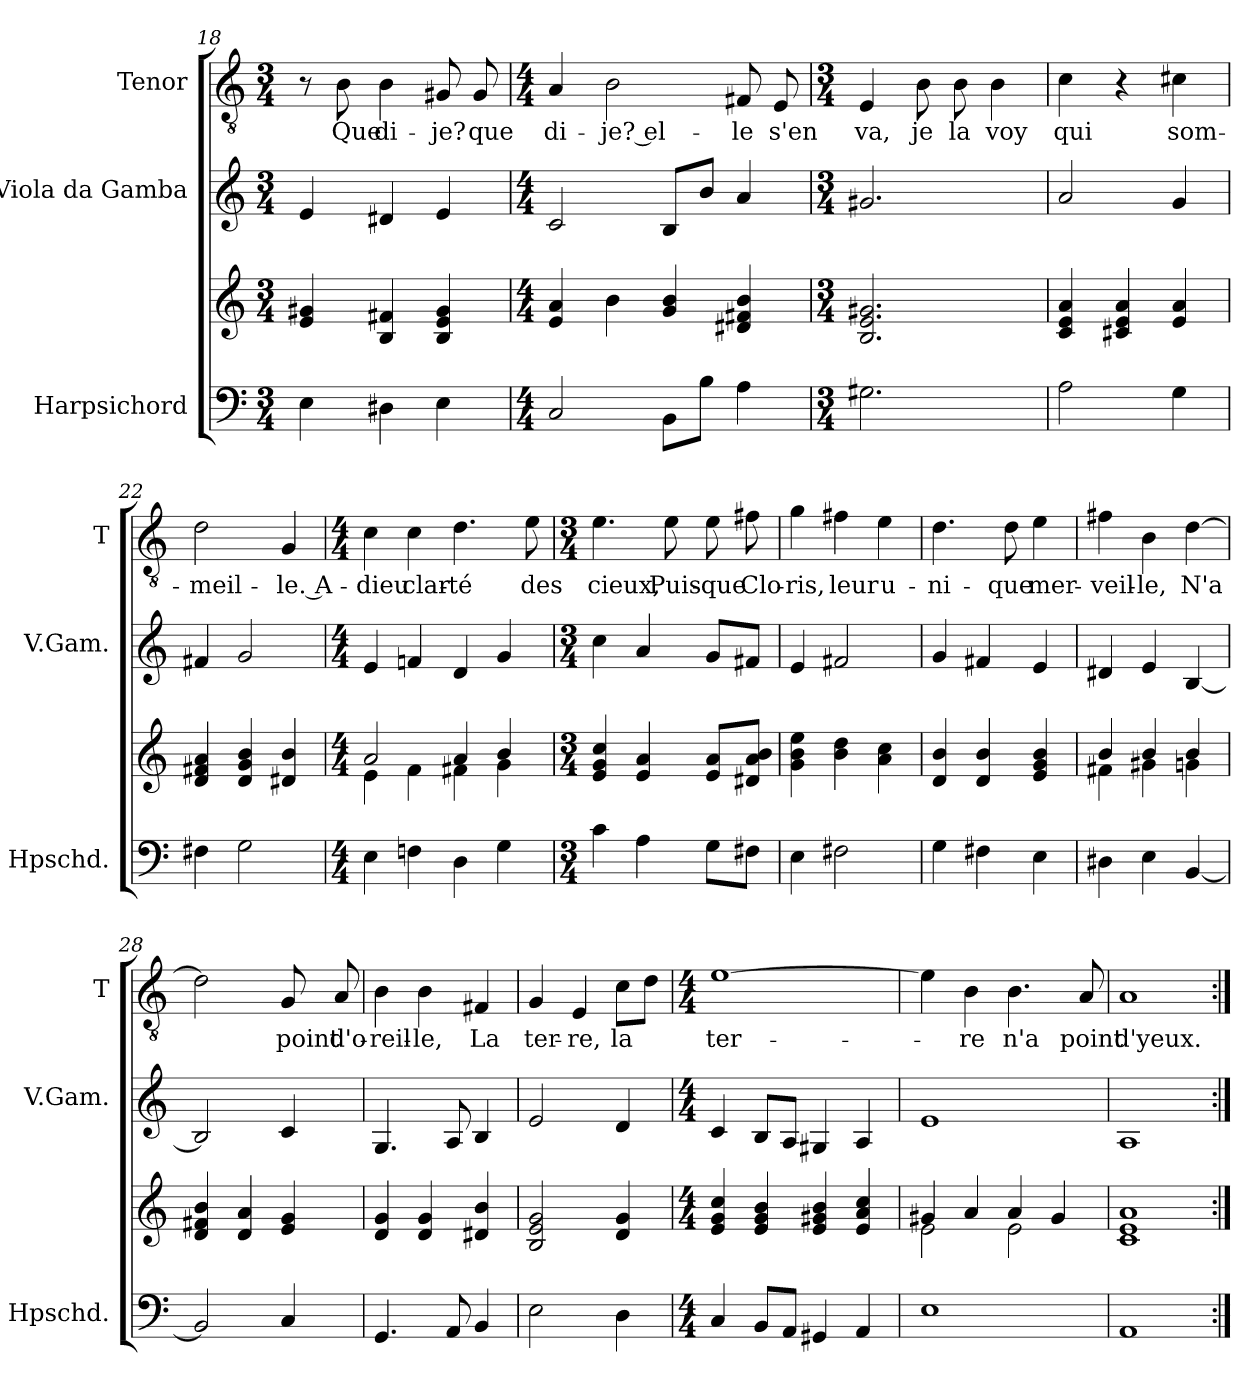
**kern	**kern	**kern	**kern	**text
*part3	*part3	*part2	*part1	*part1
*staff4	*staff3	*staff2	*staff1	*staff1
*I"Harpsichord	*	*I"Viola da Gamba	*I"Tenor	*
*I'Hpschd.	*	*I'V.Gam.	*I'T	*
*clefF4	*clefG2	*clefG2	*clefGv2	*
*	*	*ITrd7c12	*	*
*k[]	*k[]	*k[]	*k[]	*
*C:	*C:	*C:	*C:	*
*M3/4	*M3/4	*M3/4	*M3/4	*
=18	=18	=18	=18	=18
4E\	4e/ 4g#X/	4E/	8r	.
!	!	!	!	!LO:LY:b
.	.	.	8B\	Que
!	!	!	!	!LO:LY:b
4D#X\	4B/ 4f#X/	4D#X/	4B\	di-
!	!	!	!	!LO:LY:b
4E\	4B/ 4e/ 4g#/	4E/	8G#X/	-je?
!	!	!	!	!LO:LY:b
.	.	.	8G#/	que
=19	=19	=19	=19	=19
*M4/4	*M4/4	*M4/4	*M4/4	*
!	!	!	!	!LO:LY:b
2C/	4e/ 4a/	2C/	4A/	di-
!	!	!	!	!LO:LY:b
.	4b\	.	2B\	-je? el-
8BB\L	4g/ 4b/	8BB/L	.	.
8B\J	.	8B/J	.	.
!	!	!	!	!LO:LY:b
4A\	4d#X/ 4f#X/ 4b/	4A/	8F#X/	-le
!	!	!	!	!LO:LY:b
.	.	.	8E/	s'en
!!LO:LB:g=z
=20	=20	=20	=20	=20
*M3/4	*M3/4	*M3/4	*M3/4	*
!	!	!	!	!LO:LY:b
2.G#X\	2.B/ 2.e/ 2.g#X/	2.G#X/	4E/	va,
!	!	!	!	!LO:LY:b
.	.	.	8B\	je
!	!	!	!	!LO:LY:b
.	.	.	8B\	la
!	!	!	!	!LO:LY:b
.	.	.	4B\	voy
=21	=21	=21	=21	=21
!	!	!	!	!LO:LY:b
2A\	4c/ 4e/ 4a/	2A/	4c\	qui
.	4c#X/ 4e/ 4a/	.	4r	.
!	!	!	!	!LO:LY:b
4G\	4e/ 4a/	4G/	4c#X\	som-
=22	=22	=22	=22	=22
!	!	!	!	!LO:LY:b
4F#X\	4d/ 4f#X/ 4a/	4F#X/	2d\	-meil-
2G\	4d/ 4g/ 4b/	2G/	.	.
!	!	!	!	!LO:LY:b
.	4d#X/ 4b/	.	4G/	-le. A-
=23	=23	=23	=23	=23
*M4/4	*M4/4	*M4/4	*M4/4	*
*	*^	*	*	*
!	!	!	!	!	!LO:LY:b
4E\	2a/	4e\	4E/	4c\	-dieu
!	!	!	!	!	!LO:LY:b
4Fni\	.	4f\	4Fni/	4c\	clar-
!	!	!	!	!	!LO:LY:b
4D\	4a/	4f#X\	4D/	4.d\	-té
4G\	4b/	4g\	4G/	.	.
!	!	!	!	!	!LO:LY:b
.	.	.	.	8e\	des
*	*v	*v	*	*	*
=24	=24	=24	=24	=24
*M3/4	*M3/4	*M3/4	*M3/4	*
!	!	!	!	!LO:LY:b
4c\	4e/ 4g/ 4cc/	4c\	4.e\	cieux,
4A\	4e/ 4a/	4A/	.	.
!	!	!	!	!LO:LY:b
.	.	.	8e\	Puis-
!	!	!	!	!LO:LY:b
8G\L	8e/ 8a/L	8G/L	8e\	-que
!	!	!	!	!LO:LY:b
8F#X\J	8d#X/ 8a/ 8b/J	8F#X/J	8f#X\	Clo-
!!LO:PB:g=z
=25	=25	=25	=25	=25
!	!	!	!	!LO:LY:b
4E\	4g\ 4b\ 4ee\	4E/	4g\	-ris,
!	!	!	!	!LO:LY:b
2F#X\	4b\ 4dd\	2F#X/	4f#X\	leur
!	!	!	!	!LO:LY:b
.	4a\ 4cc\	.	4e\	u-
=26	=26	=26	=26	=26
!	!	!	!	!LO:LY:b
4G\	4d/ 4b/	4G/	4.d\	-ni-
4F#X\	4d/ 4b/	4F#X/	.	.
!	!	!	!	!LO:LY:b
.	.	.	8d\	-que
!	!	!	!	!LO:LY:b
4E\	4e/ 4g/ 4b/	4E/	4e\	mer-
=27	=27	=27	=27	=27
*	*^	*	*	*
!	!	!	!	!	!LO:LY:b
4D#X\	4b/	4f#X\	4D#X/	4f#X\	-veil-
!	!	!	!	!	!LO:LY:b
4E\	4b/	4g#X\	4E/	4B\	-le,
!	!	!	!	!	!LO:LY:b
[4BB/	4b/	4gn\	[4BB/	[4d\	N'a
*	*v	*v	*	*	*
=28	=28	=28	=28	=28
2BB/]	4d/ 4f#X/ 4b/	2BB/]	2d\]	.
.	4d/ 4a/	.	.	.
!	!	!	!	!LO:LY:b
4C/	4e/ 4g/	4C/	8G/	point
!	!	!	!	!LO:LY:b
.	.	.	8A/	d'o-
=29	=29	=29	=29	=29
!	!	!	!	!LO:LY:b
4.GG/	4d/ 4g/	4.GG/	4B\	-reil-
!	!	!	!	!LO:LY:b
.	4d/ 4g/	.	4B\	-le,
8AA/	.	8AA/	.	.
!	!	!	!	!LO:LY:b
4BB/	4d#X/ 4b/	4BB/	4F#X/	La
=30	=30	=30	=30	=30
!	!	!	!	!LO:LY:b
2E\	2B/ 2e/ 2g/	2E/	4G/	ter-
!	!	!	!	!LO:LY:b
.	.	.	4E/	-re,
!	!	!	!	!LO:LY:b
4D\	4d/ 4g/	4D/	8c\L	la
.	.	.	8d\J	.
!!LO:LB:g=z
=31	=31	=31	=31	=31
*M4/4	*M4/4	*M4/4	*M4/4	*
!	!	!	!	!LO:LY:b
4C/	4e/ 4g/ 4cc/	4C/	[1e	ter-
8BB/L	4e/ 4g/ 4b/	8BB/L	.	.
8AA/J	.	8AA/J	.	.
4GG#X/	4e/ 4g#X/ 4b/	4GG#X/	.	.
4AA/	4e/ 4a/ 4cc/	4AA/	.	.
=32	=32	=32	=32	=32
*	*^	*	*	*
1E	4g#X/	2e\	1E	4e\]	.
!	!	!	!	!	!LO:LY:b
.	4a/	.	.	4B\	-re
!	!	!	!	!	!LO:LY:b
.	4a/	2e\	.	4.B\	n'a
.	4g#/	.	.	.	.
!	!	!	!	!	!LO:LY:b
.	.	.	.	8A/	point
*	*v	*v	*	*	*
=33	=33	=33	=33	=33
!	!	!	!	!LO:LY:b
1AA	1c 1e 1a	1AA	1A	d'yeux.
=:|!	=:|!	=:|!	=:|!	=:|!
*-	*-	*-	*-	*-
